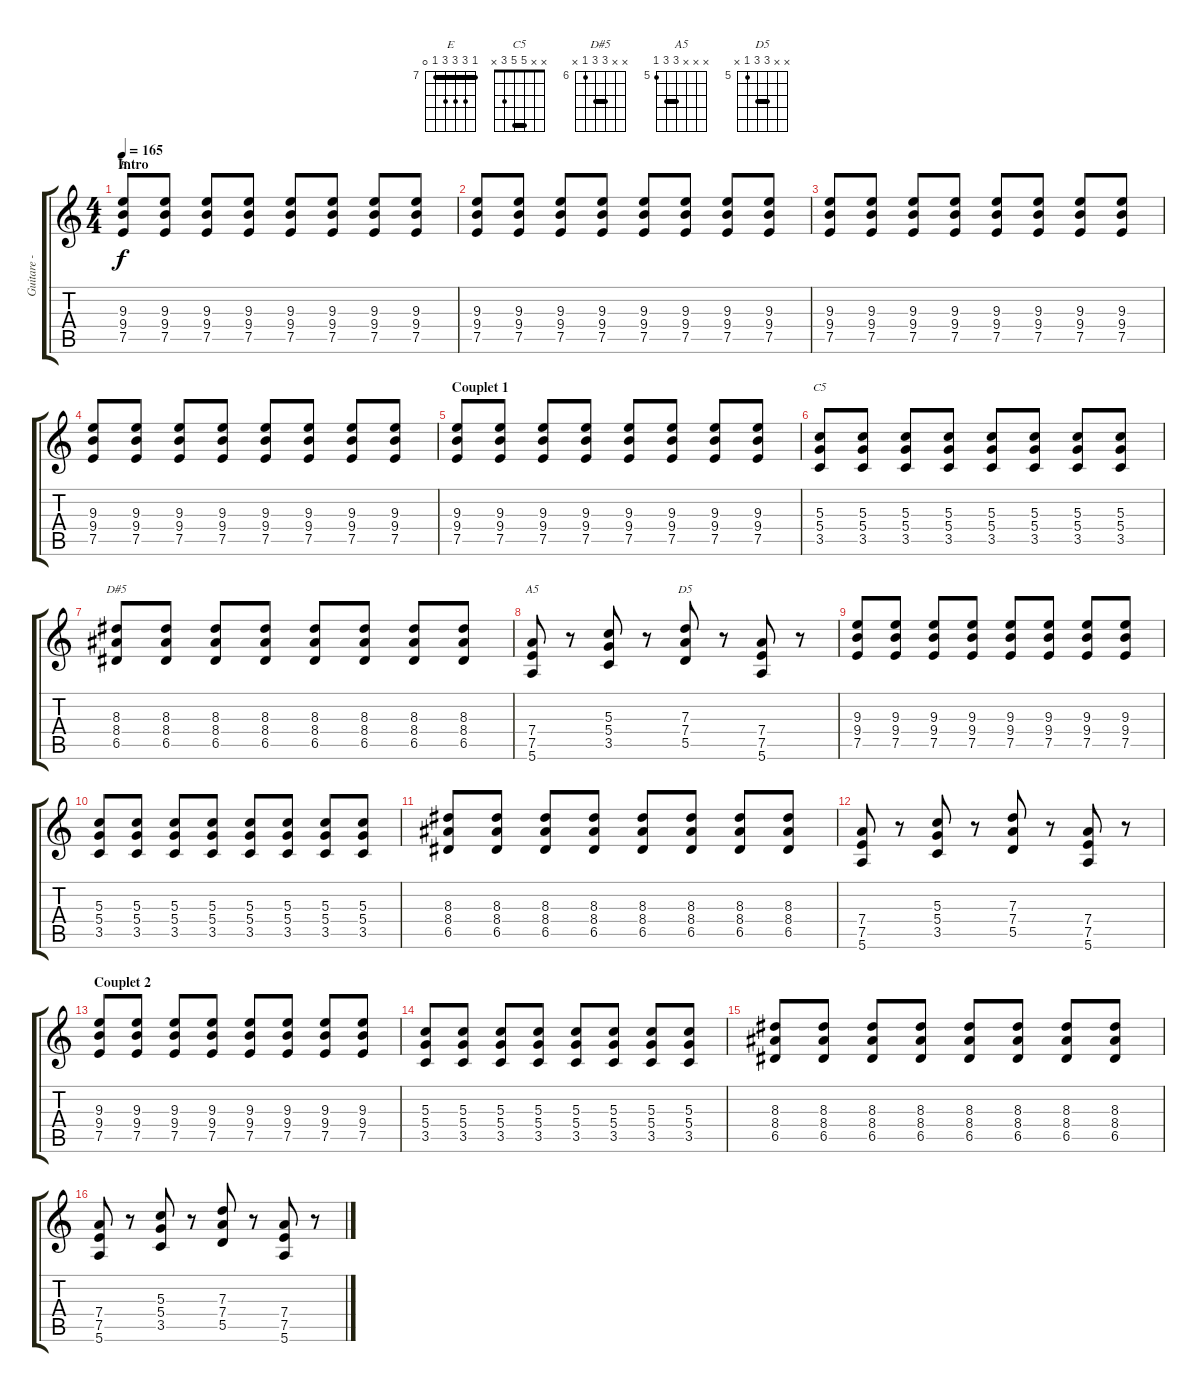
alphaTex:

\track ("Guitare - Bozo" "Guitare - ") {instrument electricguitarclean}
\staff {score tabs}
\tuning (E4 B3 G3 D3 A2 E2) {hide}
\chord ("E" 7 9 9 9 7 0) {firstfret 7 barre 7}
\chord ("C5" x x 5 5 3 x) {barre 5}
\chord ("D#5" x x 8 8 6 x) {firstfret 6 barre 8}
\chord ("A5" x x x 7 7 5) {firstfret 5 barre 7}
\chord ("D5" x x 7 7 5 x) {firstfret 5 barre 7}
\ts (4 4)
\section ("" "Intro")
\tempo 165
\clef g2
\ks c
(9.3 9.4 7.5).8{ch "E" dy f instrument electricguitarclean} (9.3 9.4 7.5).8 (9.3 9.4 7.5).8 (9.3 9.4 7.5).8 (9.3 9.4 7.5).8 (9.3 9.4 7.5).8 (9.3 9.4 7.5).8 (9.3 9.4 7.5).8 |
(9.3 9.4 7.5).8 (9.3 9.4 7.5).8 (9.3 9.4 7.5).8 (9.3 9.4 7.5).8 (9.3 9.4 7.5).8 (9.3 9.4 7.5).8 (9.3 9.4 7.5).8 (9.3 9.4 7.5).8 |
(9.3 9.4 7.5).8 (9.3 9.4 7.5).8 (9.3 9.4 7.5).8 (9.3 9.4 7.5).8 (9.3 9.4 7.5).8 (9.3 9.4 7.5).8 (9.3 9.4 7.5).8 (9.3 9.4 7.5).8 |
(9.3 9.4 7.5).8 (9.3 9.4 7.5).8 (9.3 9.4 7.5).8 (9.3 9.4 7.5).8 (9.3 9.4 7.5).8 (9.3 9.4 7.5).8 (9.3 9.4 7.5).8 (9.3 9.4 7.5).8 |
\section ("" "Couplet 1 ")
(9.3 9.4 7.5).8 (9.3 9.4 7.5).8 (9.3 9.4 7.5).8 (9.3 9.4 7.5).8 (9.3 9.4 7.5).8 (9.3 9.4 7.5).8 (9.3 9.4 7.5).8 (9.3 9.4 7.5).8 |
(5.3 5.4 3.5).8{ch "C5"} (5.3 5.4 3.5).8 (5.3 5.4 3.5).8 (5.3 5.4 3.5).8 (5.3 5.4 3.5).8 (5.3 5.4 3.5).8 (5.3 5.4 3.5).8 (5.3 5.4 3.5).8 |
(8.3 8.4 6.5).8{ch "D#5"} (8.3 8.4 6.5).8 (8.3 8.4 6.5).8 (8.3 8.4 6.5).8 (8.3 8.4 6.5).8 (8.3 8.4 6.5).8 (8.3 8.4 6.5).8 (8.3 8.4 6.5).8 |
(7.4 7.5 5.6).8{ch "A5"} r.8 (5.3 5.4 3.5).8 r.8 (7.3 7.4 5.5).8{ch "D5"} r.8 (7.4 7.5 5.6).8 r.8 |
(9.3 9.4 7.5).8 (9.3 9.4 7.5).8 (9.3 9.4 7.5).8 (9.3 9.4 7.5).8 (9.3 9.4 7.5).8 (9.3 9.4 7.5).8 (9.3 9.4 7.5).8 (9.3 9.4 7.5).8 |
(5.3 5.4 3.5).8 (5.3 5.4 3.5).8 (5.3 5.4 3.5).8 (5.3 5.4 3.5).8 (5.3 5.4 3.5).8 (5.3 5.4 3.5).8 (5.3 5.4 3.5).8 (5.3 5.4 3.5).8 |
(8.3 8.4 6.5).8 (8.3 8.4 6.5).8 (8.3 8.4 6.5).8 (8.3 8.4 6.5).8 (8.3 8.4 6.5).8 (8.3 8.4 6.5).8 (8.3 8.4 6.5).8 (8.3 8.4 6.5).8 |
(7.4 7.5 5.6).8 r.8 (5.3 5.4 3.5).8 r.8 (7.3 7.4 5.5).8 r.8 (7.4 7.5 5.6).8 r.8 |
\section ("" "Couplet 2")
(9.3 9.4 7.5).8 (9.3 9.4 7.5).8 (9.3 9.4 7.5).8 (9.3 9.4 7.5).8 (9.3 9.4 7.5).8 (9.3 9.4 7.5).8 (9.3 9.4 7.5).8 (9.3 9.4 7.5).8 |
(5.3 5.4 3.5).8 (5.3 5.4 3.5).8 (5.3 5.4 3.5).8 (5.3 5.4 3.5).8 (5.3 5.4 3.5).8 (5.3 5.4 3.5).8 (5.3 5.4 3.5).8 (5.3 5.4 3.5).8 |
(8.3 8.4 6.5).8 (8.3 8.4 6.5).8 (8.3 8.4 6.5).8 (8.3 8.4 6.5).8 (8.3 8.4 6.5).8 (8.3 8.4 6.5).8 (8.3 8.4 6.5).8 (8.3 8.4 6.5).8 |
(7.4 7.5 5.6).8 r.8 (5.3 5.4 3.5).8 r.8 (7.3 7.4 5.5).8 r.8 (7.4 7.5 5.6).8 r.8
